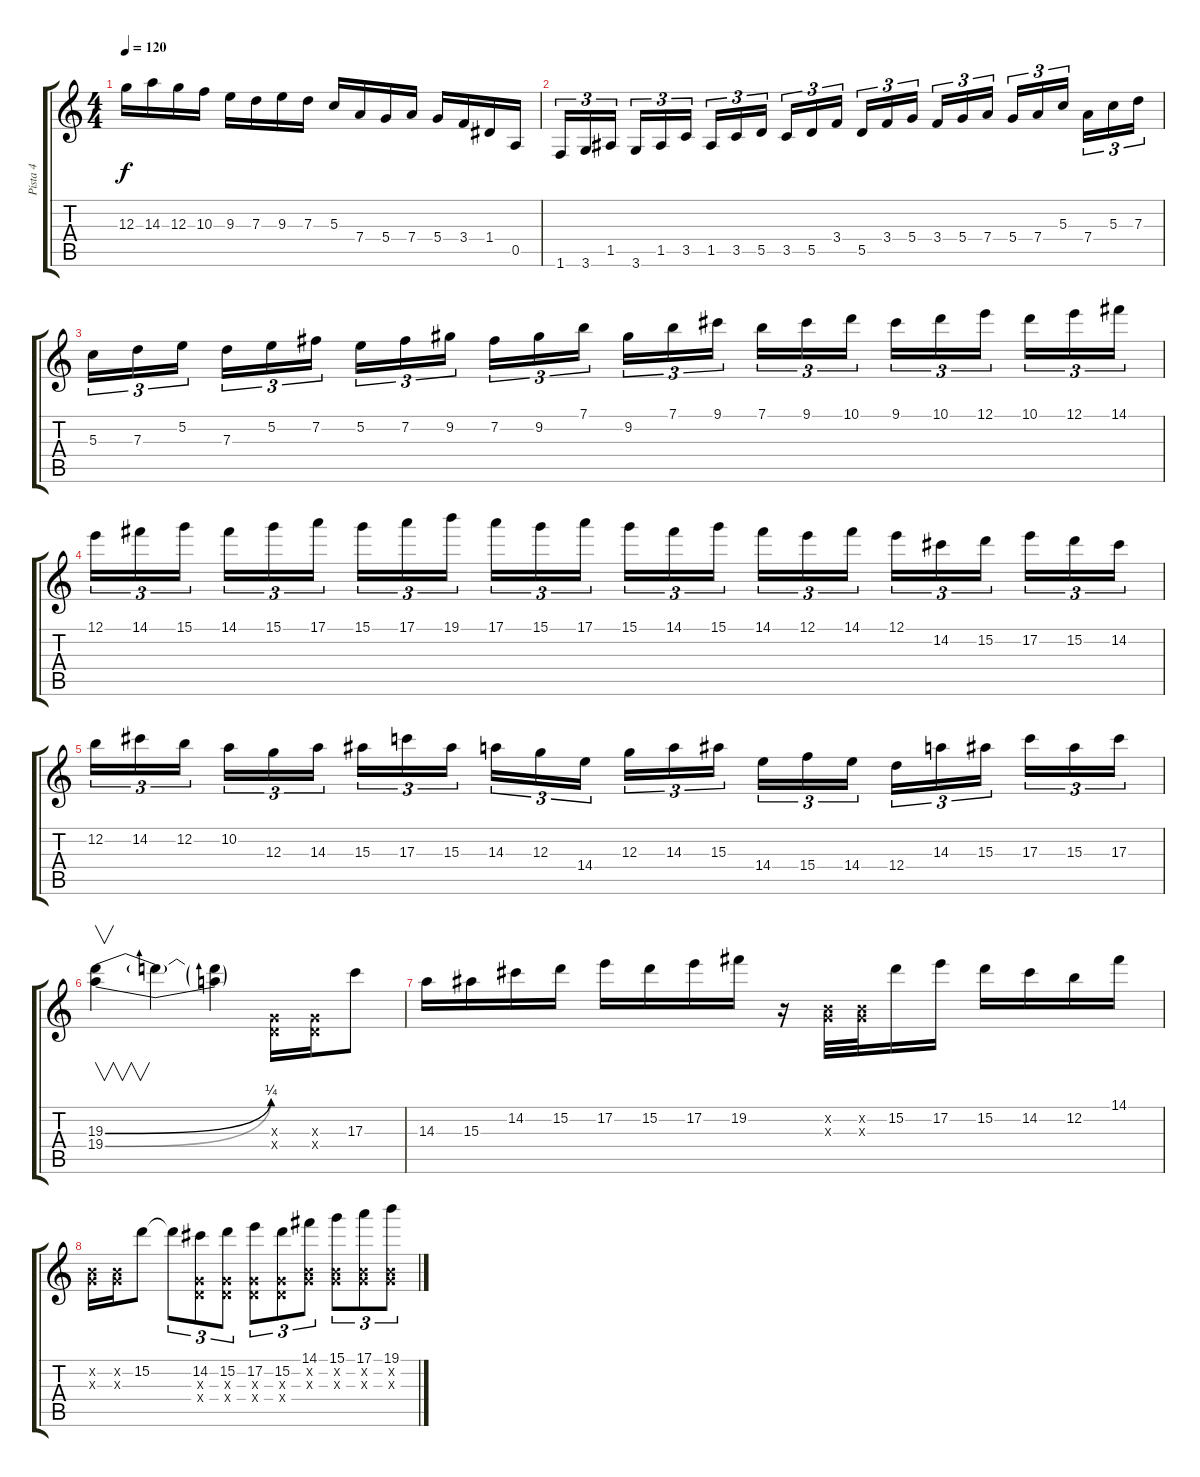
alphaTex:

\track ("Pista 4" "Pista 4") {instrument overdrivenguitar}
\staff {score tabs}
\tuning (E4 B3 G3 D3 A2 E2) {hide}
\ts (4 4)
\tempo 120
\clef g2
\ks c
12.3.16{dy f} 14.3.16 12.3.16 10.3.16 9.3.16 7.3.16 9.3.16 7.3.16 5.3.16 7.4.16 5.4.16 7.4.16 5.4.16 3.4.16 1.4.16 0.5.16 |
1.6.16{tu (3 2)} 3.6.16{tu (3 2)} 1.5.16{tu (3 2)} 3.6.16{tu (3 2)} 1.5.16{tu (3 2)} 3.5.16{tu (3 2)} 1.5.16{tu (3 2)} 3.5.16{tu (3 2)} 5.5.16{tu (3 2)} 3.5.16{tu (3 2)} 5.5.16{tu (3 2)} 3.4.16{tu (3 2)} 5.5.16{tu (3 2)} 3.4.16{tu (3 2)} 5.4.16{tu (3 2)} 3.4.16{tu (3 2)} 5.4.16{tu (3 2)} 7.4.16{tu (3 2)} 5.4.16{tu (3 2)} 7.4.16{tu (3 2)} 5.3.16{tu (3 2)} 7.4.16{tu (3 2)} 5.3.16{tu (3 2)} 7.3.16{tu (3 2)} |
5.3.16{tu (3 2)} 7.3.16{tu (3 2)} 5.2.16{tu (3 2)} 7.3.16{tu (3 2)} 5.2.16{tu (3 2)} 7.2.16{tu (3 2)} 5.2.16{tu (3 2)} 7.2.16{tu (3 2)} 9.2.16{tu (3 2)} 7.2.16{tu (3 2)} 9.2.16{tu (3 2)} 7.1.16{tu (3 2)} 9.2.16{tu (3 2)} 7.1.16{tu (3 2)} 9.1.16{tu (3 2)} 7.1.16{tu (3 2)} 9.1.16{tu (3 2)} 10.1.16{tu (3 2)} 9.1.16{tu (3 2)} 10.1.16{tu (3 2)} 12.1.16{tu (3 2)} 10.1.16{tu (3 2)} 12.1.16{tu (3 2)} 14.1.16{tu (3 2)} |
12.1.16{tu (3 2)} 14.1.16{tu (3 2)} 15.1.16{tu (3 2)} 14.1.16{tu (3 2)} 15.1.16{tu (3 2)} 17.1.16{tu (3 2)} 15.1.16{tu (3 2)} 17.1.16{tu (3 2)} 19.1.16{tu (3 2)} 17.1.16{tu (3 2)} 15.1.16{tu (3 2)} 17.1.16{tu (3 2)} 15.1.16{tu (3 2)} 14.1.16{tu (3 2)} 15.1.16{tu (3 2)} 14.1.16{tu (3 2)} 12.1.16{tu (3 2)} 14.1.16{tu (3 2)} 12.1.16{tu (3 2)} 14.2.16{tu (3 2)} 15.2.16{tu (3 2)} 17.2.16{tu (3 2)} 15.2.16{tu (3 2)} 14.2.16{tu (3 2)} |
12.2.16{tu (3 2)} 14.2.16{tu (3 2)} 12.2.16{tu (3 2)} 10.2.16{tu (3 2)} 12.3.16{tu (3 2)} 14.3.16{tu (3 2)} 15.3.16{tu (3 2)} 17.3.16{tu (3 2)} 15.3.16{tu (3 2)} 14.3.16{tu (3 2)} 12.3.16{tu (3 2)} 14.4.16{tu (3 2)} 12.3.16{tu (3 2)} 14.3.16{tu (3 2)} 15.3.16{tu (3 2)} 14.4.16{tu (3 2)} 15.4.16{tu (3 2)} 14.4.16{tu (3 2)} 12.4.16{tu (3 2)} 14.3.16{tu (3 2)} 15.3.16{tu (3 2)} 17.3.16{tu (3 2)} 15.3.16{tu (3 2)} 17.3.16{tu (3 2)} |
(19.3{be (bend 0 0 60 1)} 19.4{be (bend 0 0 60 1)}).4{v} 19.3{t}.4 (19.3{t} 19.4{t}).4 (0.3{x} 0.4{x}).16 (0.3{x} 0.4{x}).16 17.3.8 |
14.3.16 15.3.16 14.2.16 15.2.16 17.2.16 15.2.16 17.2.16 19.2.16 r.16 (0.2{x} 0.3{x}).32 (0.2{x} 0.3{x}).32 15.2.16 17.2.16 15.2.16 14.2.16 12.2.16 14.1.16 |
(0.2{x} 0.3{x}).16 (0.2{x} 0.3{x}).16 15.2.8 15.2{t}.8{tu (3 2)} (14.2 0.3{x} 0.4{x}).8{tu (3 2)} (15.2 0.3{x} 0.4{x}).8{tu (3 2)} (17.2 0.3{x} 0.4{x}).8{tu (3 2)} (15.2 0.3{x} 0.4{x}).8{tu (3 2)} (14.1 0.2{x} 0.3{x}).8{tu (3 2)} (15.1 0.2{x} 0.3{x}).8{tu (3 2)} (17.1 0.2{x} 0.3{x}).8{tu (3 2)} (19.1 0.2{x} 0.3{x}).8{tu (3 2)}
